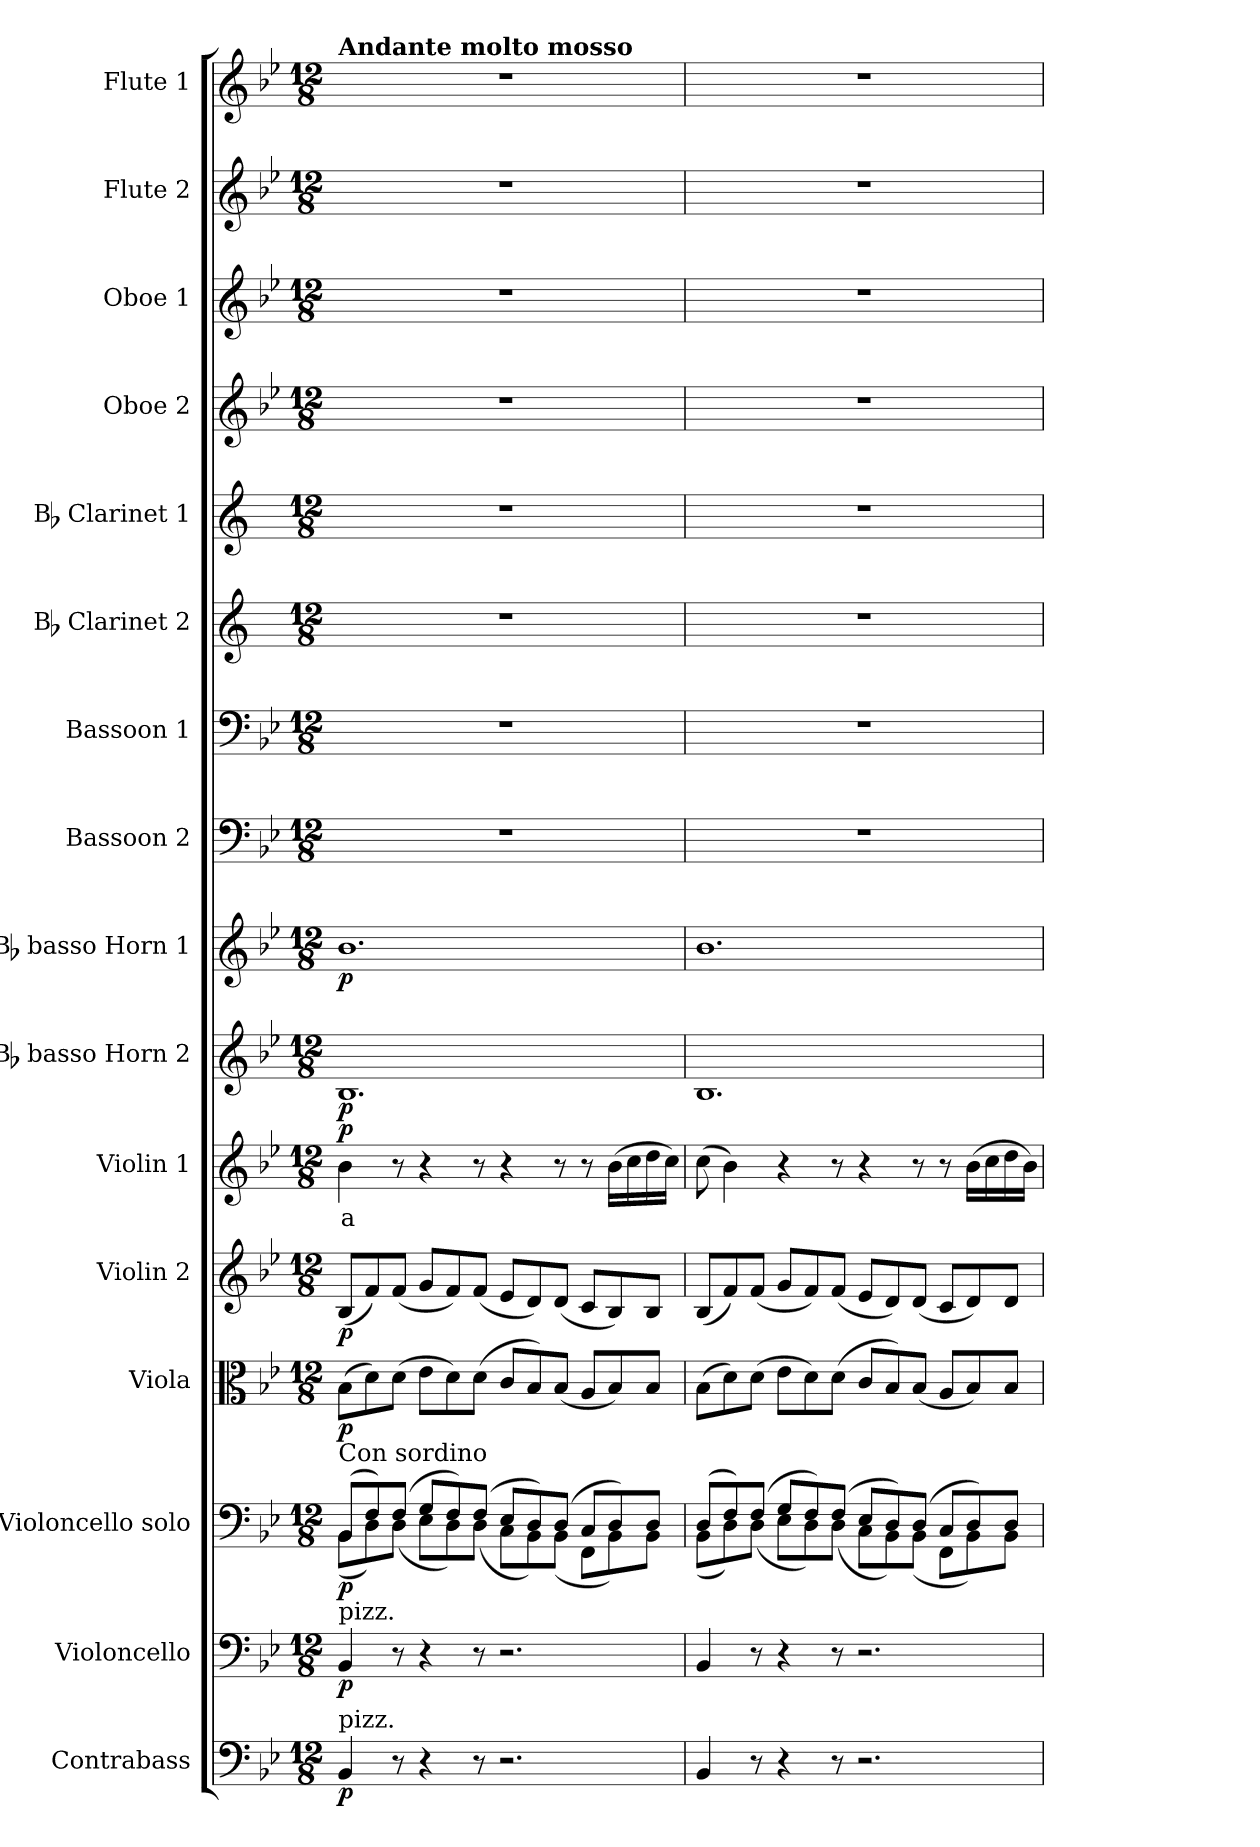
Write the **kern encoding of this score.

**kern	**dynam	**kern	**dynam	**kern	**dynam	**kern	**dynam	**kern	**dynam	**kern	**text	**dynam	**kern	**dynam	**kern	**dynam	**kern	**kern	**kern	**kern	**kern	**kern	**kern	**kern
*part16	*part16	*part15	*part15	*part14	*part14	*part13	*part13	*part12	*part12	*part11	*part11	*part11	*part10	*part10	*part9	*part9	*part8	*part7	*part6	*part5	*part4	*part3	*part2	*part1
*staff16	*staff16	*staff15	*staff15	*staff14	*staff14	*staff13	*staff13	*staff12	*staff12	*staff11	*staff11	*staff11	*staff10	*staff10	*staff9	*staff9	*staff8	*staff7	*staff6	*staff5	*staff4	*staff3	*staff2	*staff1
*I"Contrabass	*	*I"Violoncello	*	*I"Violoncello solo	*	*I"Viola	*	*I"Violin 2	*	*I"Violin 1	*	*	*I"Bb basso Horn 2	*	*I"Bb basso Horn 1	*	*I"Bassoon 2	*I"Bassoon 1	*I"Bb Clarinet 2	*I"Bb Clarinet 1	*I"Oboe 2	*I"Oboe 1	*I"Flute 2	*I"Flute 1
*I'Cb	*	*I'Vc	*	*I'Vc solo	*	*I'Vla	*	*I'Vln 2	*	*I'Vln 1	*	*	*I'Hn 2	*	*I'Hn 1	*	*I'Bsn 2	*I'Bsn 1	*I'Cl 2	*I'Cl 1	*I'Ob 2	*I'Ob 1	*I'Fl 2	*I'Fl 1
*clefF4	*	*clefF4	*	*clefF4	*	*clefC3	*	*clefG2	*	*clefG2	*	*	*clefG2	*	*clefG2	*	*clefF4	*clefF4	*clefG2	*clefG2	*clefG2	*clefG2	*clefG2	*clefG2
*ITrd7c12	*	*	*	*	*	*	*	*	*	*	*	*	*ITrd8c14	*	*ITrd8c14	*	*	*	*ITrd1c2	*ITrd1c2	*	*	*	*
*k[b-e-]	*	*k[b-e-]	*	*k[b-e-]	*	*k[b-e-]	*	*k[b-e-]	*	*k[b-e-]	*	*	*k[b-e-]	*	*k[b-e-]	*	*k[b-e-]	*k[b-e-]	*k[b-e-]	*k[b-e-]	*k[b-e-]	*k[b-e-]	*k[b-e-]	*k[b-e-]
*M12/8	*	*M12/8	*	*M12/8	*	*M12/8	*	*M12/8	*	*M12/8	*	*	*M12/8	*	*M12/8	*	*M12/8	*M12/8	*M12/8	*M12/8	*M12/8	*M12/8	*M12/8	*M12/8
*MM75	*	*MM75	*	*MM75	*	*MM75	*	*MM75	*	*MM75	*	*	*MM75	*	*MM75	*	*MM75	*MM75	*MM75	*MM75	*MM75	*MM75	*MM75	*MM75
=1	=1	=1	=1	=1	=1	=1	=1	=1	=1	=1	=1	=1	=1	=1	=1	=1	=1	=1	=1	=1	=1	=1	=1	=1
*	*	*	*	*^	*	*	*	*	*	*	*	*	*	*	*	*	*	*	*	*	*	*	*	*
!	!	!	!	!	!	!	!	!	!	!	!	!	!	!	!	!	!	!	!	!	!	!	!	!	!LO:TX:a:B:t=Andante molto mosso
!	!	!	!	!LO:TX:a:t=Con sordino	!	!	!	!	!	!	!	!	!	!	!	!	!	!	!	!	!	!	!	!	!
!	!	!LO:TX:a:t=pizz.	!	!	!	!	!	!	!	!	!	!	!	!	!	!	!	!	!	!	!	!	!	!	!
!LO:TX:a:t=pizz.	!	!	!	!	!	!	!	!	!	!	!	!	!	!	!	!	!	!	!	!	!	!	!	!	!
!	!LO:DY:b	!	!LO:DY:b	!	!	!LO:DY:b	!	!LO:DY:b	!	!LO:DY:b	!	!LO:LY:b:color=#FF0000	!LO:DY:b	!	!LO:DY:b	!	!LO:DY:b	!	!	!	!	!	!	!	!
4BBB-/	p	4BB-/	p	(8BB-/L	(8BB-\L	p	(8B-\L	p	(8B-/L	p	4b-\	a	p	1.BB-	p	1.B-	p	1.r	1.r	1.r	1.r	1.r	1.r	1.r	1.r
.	.	.	.	8F/)	8D\)	.	8d\)	.	8f/)	.	.	.	.	.	.	.	.	.	.	.	.	.	.	.	.
8r	.	8r	.	(8F/J	(8D\J	.	(8d\J	.	(8f/J	.	8r	.	.	.	.	.	.	.	.	.	.	.	.	.	.
4r	.	4r	.	8G/L	8E-\L	.	8e-\L	.	8g/L	.	4r	.	.	.	.	.	.	.	.	.	.	.	.	.	.
.	.	.	.	8F/)	8D\)	.	8d\)	.	8f/)	.	.	.	.	.	.	.	.	.	.	.	.	.	.	.	.
8r	.	8r	.	(8F/J	(8D\J	.	(8d\J	.	(8f/J	.	8r	.	.	.	.	.	.	.	.	.	.	.	.	.	.
2.r	.	2.r	.	8E-/L	8C\L	.	8c/L	.	8e-/L	.	4r	.	.	.	.	.	.	.	.	.	.	.	.	.	.
.	.	.	.	8D/)	8BB-\)	.	8B-/)	.	8d/)	.	.	.	.	.	.	.	.	.	.	.	.	.	.	.	.
.	.	.	.	(8D/J	(8BB-\J	.	(8B-/J	.	(8d/J	.	8r	.	.	.	.	.	.	.	.	.	.	.	.	.	.
.	.	.	.	8C/L	8FF\L	.	8A/L	.	8c/L	.	8r	.	.	.	.	.	.	.	.	.	.	.	.	.	.
.	.	.	.	8D/)	8BB-\)	.	8B-/)	.	8B-/)	.	(16b-\LL	.	.	.	.	.	.	.	.	.	.	.	.	.	.
.	.	.	.	.	.	.	.	.	.	.	16cc\	.	.	.	.	.	.	.	.	.	.	.	.	.	.
.	.	.	.	8D/J	8BB-\J	.	8B-/J	.	8B-/J	.	16dd\	.	.	.	.	.	.	.	.	.	.	.	.	.	.
.	.	.	.	.	.	.	.	.	.	.	16cc\JJ)	.	.	.	.	.	.	.	.	.	.	.	.	.	.
=2	=2	=2	=2	=2	=2	=2	=2	=2	=2	=2	=2	=2	=2	=2	=2	=2	=2	=2	=2	=2	=2	=2	=2	=2	=2
4BBB-/	.	4BB-/	.	(8D/L	(8BB-\L	.	(8B-\L	.	(8B-/L	.	(8cc\	.	.	1.BB-	.	1.B-	.	1.r	1.r	1.r	1.r	1.r	1.r	1.r	1.r
.	.	.	.	8F/)	8D\)	.	8d\)	.	8f/)	.	4b-\)	.	.	.	.	.	.	.	.	.	.	.	.	.	.
8r	.	8r	.	(8F/J	(8D\J	.	(8d\J	.	(8f/J	.	.	.	.	.	.	.	.	.	.	.	.	.	.	.	.
4r	.	4r	.	8G/L	8E-\L	.	8e-\L	.	8g/L	.	4r	.	.	.	.	.	.	.	.	.	.	.	.	.	.
.	.	.	.	8F/)	8D\)	.	8d\)	.	8f/)	.	.	.	.	.	.	.	.	.	.	.	.	.	.	.	.
8r	.	8r	.	(8F/J	(8D\J	.	(8d\J	.	(8f/J	.	8r	.	.	.	.	.	.	.	.	.	.	.	.	.	.
2.r	.	2.r	.	8E-/L	8C\L	.	8c/L	.	8e-/L	.	4r	.	.	.	.	.	.	.	.	.	.	.	.	.	.
.	.	.	.	8D/)	8BB-\)	.	8B-/)	.	8d/)	.	.	.	.	.	.	.	.	.	.	.	.	.	.	.	.
.	.	.	.	(8D/J	(8BB-\J	.	(8B-/J	.	(8d/J	.	8r	.	.	.	.	.	.	.	.	.	.	.	.	.	.
.	.	.	.	8C/L	8FF\L	.	8A/L	.	8c/L	.	8r	.	.	.	.	.	.	.	.	.	.	.	.	.	.
.	.	.	.	8D/)	8BB-\)	.	8B-/)	.	8d/)	.	(16b-\LL	.	.	.	.	.	.	.	.	.	.	.	.	.	.
.	.	.	.	.	.	.	.	.	.	.	16cc\	.	.	.	.	.	.	.	.	.	.	.	.	.	.
.	.	.	.	8D/J	8BB-\J	.	8B-/J	.	8d/J	.	16dd\	.	.	.	.	.	.	.	.	.	.	.	.	.	.
.	.	.	.	.	.	.	.	.	.	.	16b-\JJ)	.	.	.	.	.	.	.	.	.	.	.	.	.	.
*	*	*	*	*v	*v	*	*	*	*	*	*	*	*	*	*	*	*	*	*	*	*	*	*	*	*
=	=	=	=	=	=	=	=	=	=	=	=	=	=	=	=	=	=	=	=	=	=	=	=	=
*-	*-	*-	*-	*-	*-	*-	*-	*-	*-	*-	*-	*-	*-	*-	*-	*-	*-	*-	*-	*-	*-	*-	*-	*-
